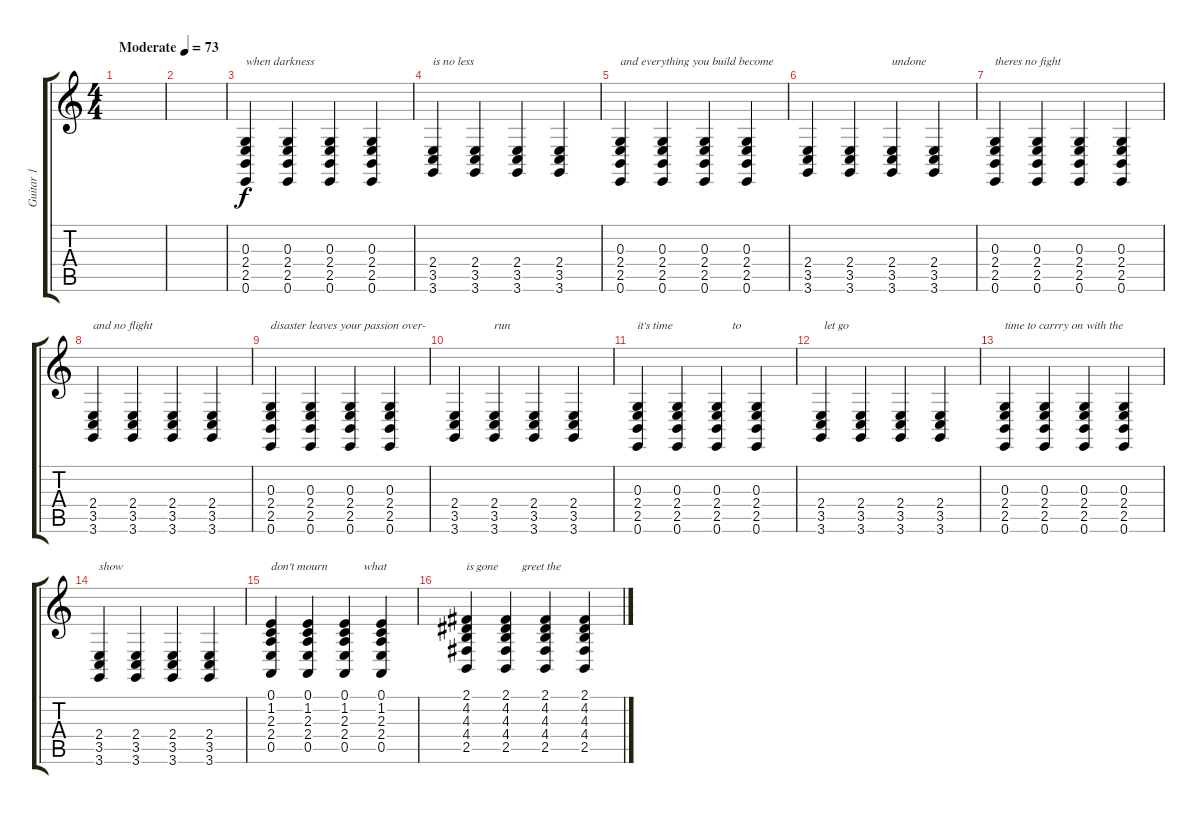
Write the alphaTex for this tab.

\track ("Guitar 1" "Guitar 1") {instrument brightacousticpiano}
\staff {score tabs}
\tuning (E4 B3 G3 D3 A2 E2) {hide}
\ts (4 4)
\tempo (73 "Moderate")
\clef g2
\ks c
|
|
(0.3 2.4 2.5 0.6).4{txt "when darkness"} (0.3 2.4 2.5 0.6).4 (0.3 2.4 2.5 0.6).4 (0.3 2.4 2.5 0.6).4 |
(2.4 3.5 3.6).4{txt "is no less"} (2.4 3.5 3.6).4 (2.4 3.5 3.6).4 (2.4 3.5 3.6).4 |
(0.3 2.4 2.5 0.6).4{txt "and everything you build become"} (0.3 2.4 2.5 0.6).4 (0.3 2.4 2.5 0.6).4 (0.3 2.4 2.5 0.6).4 |
(2.4 3.5 3.6).4 (2.4 3.5 3.6).4 (2.4 3.5 3.6).4{txt "undone"} (2.4 3.5 3.6).4 |
(0.3 2.4 2.5 0.6).4{txt "theres no fight"} (0.3 2.4 2.5 0.6).4 (0.3 2.4 2.5 0.6).4 (0.3 2.4 2.5 0.6).4 |
(2.4 3.5 3.6).4{txt "and no flight"} (2.4 3.5 3.6).4 (2.4 3.5 3.6).4 (2.4 3.5 3.6).4 |
(0.3 2.4 2.5 0.6).4{txt "disaster leaves your passion over-"} (0.3 2.4 2.5 0.6).4 (0.3 2.4 2.5 0.6).4 (0.3 2.4 2.5 0.6).4 |
(2.4 3.5 3.6).4 (2.4 3.5 3.6).4{txt "run"} (2.4 3.5 3.6).4 (2.4 3.5 3.6).4 |
(0.3 2.4 2.5 0.6).4{txt "it's time                    to"} (0.3 2.4 2.5 0.6).4 (0.3 2.4 2.5 0.6).4 (0.3 2.4 2.5 0.6).4 |
(2.4 3.5 3.6).4{txt " let go"} (2.4 3.5 3.6).4 (2.4 3.5 3.6).4 (2.4 3.5 3.6).4 |
(0.3 2.4 2.5 0.6).4{txt "time to carrry on with the"} (0.3 2.4 2.5 0.6).4 (0.3 2.4 2.5 0.6).4 (0.3 2.4 2.5 0.6).4 |
(2.4 3.5 3.6).4{txt "show"} (2.4 3.5 3.6).4 (2.4 3.5 3.6).4 (2.4 3.5 3.6).4 |
(0.1 1.2 2.3 2.4 0.5).4{txt "don't mourn            what"} (0.1 1.2 2.3 2.4 0.5).4 (0.1 1.2 2.3 2.4 0.5).4 (0.1 1.2 2.3 2.4 0.5).4 |
(2.1 4.2 4.3 4.4 2.5).4{txt "is gone        greet the"} (2.1 4.2 4.3 4.4 2.5).4 (2.1 4.2 4.3 4.4 2.5).4 (2.1 4.2 4.3 4.4 2.5).4
